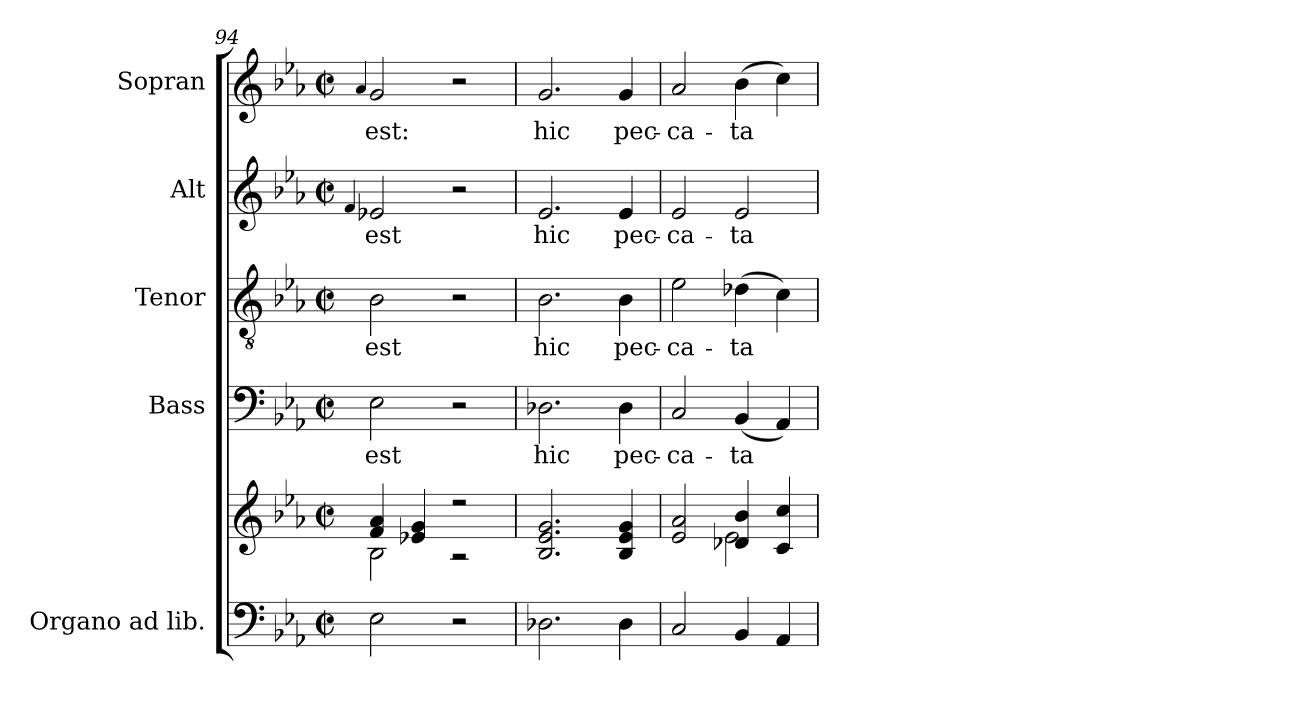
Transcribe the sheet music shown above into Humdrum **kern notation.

**kern	**kern	**kern	**text	**kern	**text	**kern	**text	**kern	**text
*part5	*part5	*part4	*part4	*part3	*part3	*part2	*part2	*part1	*part1
*staff6	*staff5	*staff4	*staff4	*staff3	*staff3	*staff2	*staff2	*staff1	*staff1
*I"Organo ad lib.	*	*I"Bass	*	*I"Tenor	*	*I"Alt	*	*I"Sopran	*
*	*	*I'B.	*	*I'T.	*	*I'A.	*	*I'S.	*
*clefF4	*clefG2	*clefF4	*	*clefGv2	*	*clefG2	*	*clefG2	*
*k[b-e-a-]	*k[b-e-a-]	*k[b-e-a-]	*	*k[b-e-a-]	*	*k[b-e-a-]	*	*k[b-e-a-]	*
*E-:	*E-:	*E-:	*	*E-:	*	*E-:	*	*E-:	*
*M2/2	*M2/2	*M2/2	*	*M2/2	*	*M2/2	*	*M2/2	*
*met(c|)	*met(c|)	*met(c|)	*	*met(c|)	*	*met(c|)	*	*met(c|)	*
=94	=94	=94	=94	=94	=94	=94	=94	=94	=94
.	.	.	.	.	.	4qqf/	.	4qqa-/	.
*	*^	*	*	*	*	*	*	*	*
!	!	!	!	!LO:LY:b	!	!LO:LY:b	!	!LO:LY:b	!	!LO:LY:b
2E-\	4f/ 4a-/	2B-\	2E-\	est	2B-\	est	2e-X/	est	2g/	est:
.	4e-X/ 4g/	.	.	.	.	.	.	.	.	.
2r	2r	2r	2r	.	2r	.	2r	.	2r	.
!!LO:PB:g=z
=95	=95	=95	=95	=95	=95	=95	=95	=95	=95	=95
!	!	!	!	!LO:LY:b	!	!LO:LY:b	!	!LO:LY:b	!	!LO:LY:b
*	*v	*v	*	*	*	*	*	*	*	*
2.D-X\	2.B-/ 2.e-/ 2.g/	2.D-X\	hic	2.B-\	hic	2.e-/	hic	2.g/	hic
!	!	!	!LO:LY:b	!	!LO:LY:b	!	!LO:LY:b	!	!LO:LY:b
4D-\	4B-/ 4e-/ 4g/	4D-\	pec-	4B-\	pec-	4e-/	pec-	4g/	pec-
=96	=96	=96	=96	=96	=96	=96	=96	=96	=96
*	*^	*	*	*	*	*	*	*	*
!	!	!	!	!LO:LY:b	!	!LO:LY:b	!	!LO:LY:b	!	!LO:LY:b
2C/	2e-/ 2a-/	2ryy	2C/	-ca-	2e-\	-ca-	2e-/	-ca-	2a-/	-ca-
!	!	!	!	!LO:LY:b	!	!LO:LY:b	!	!LO:LY:b	!	!LO:LY:b
4BB-/	4d-X/ 4b-/	2e-\	(<4BB-/	-ta	(>4d-X\	-ta	2e-/	-ta	(>4b-\	-ta
4AA-/	4c/ 4cc/	.	4AA-/)	.	4c\)	.	.	.	4cc\)	.
*	*v	*v	*	*	*	*	*	*	*	*
=	=	=	=	=	=	=	=	=	=
*-	*-	*-	*-	*-	*-	*-	*-	*-	*-
